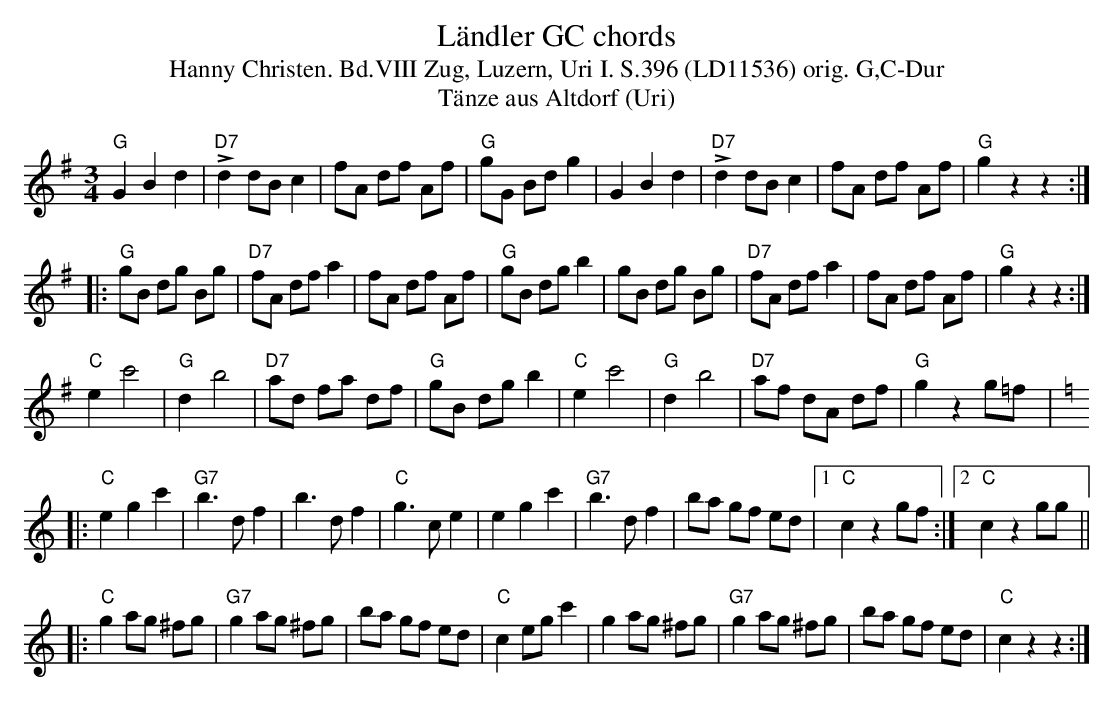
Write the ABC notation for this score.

X:1
T: L\"andler GC chords
T:Hanny Christen. Bd.VIII Zug, Luzern, Uri I. S.396 (LD11536) orig. G,C-Dur
T: T\"anze aus Altdorf (Uri)
M:3/4
L:1/8
K:G %%MIDI gchordon
"G"G2B2d2 | "D7"+>+d2dBc2 | fA df Af | "G"gG Bd g2 | G2B2d2 | "D7"+>+d2dBc2 | fA df Af | "G"g2z2z2 ::
"G"gB dg Bg | "D7"fA df a2 | fA df Af | "G"gB dg b2 | gB dg Bg | "D7"fA df a2 | fA df Af | "G"g2z2z2 :|
"C"e2c'4 | "G"d2b4 | "D7"ad fa df | "G"gB dg b2 | "C"e2c'4 | "G"d2b4 | "D7"af dA df | "G"g2z2g=f |: [K:C]
"C"e2g2c'2 | "G7"b3df2 | b3df2 | "C"g3ce2 | e2g2c'2 | "G7"b3df2 | ba gf ed |1 "C"c2z2gf :|2 "C"c2z2gg ||
|: "C"g2ag ^fg | "G7"g2 ag ^fg | ba gf ed | "C"c2egc'2 |g2 ag ^fg |  "G7"g2 ag ^fg | ba gf ed | "C"c2z2z2 :|
